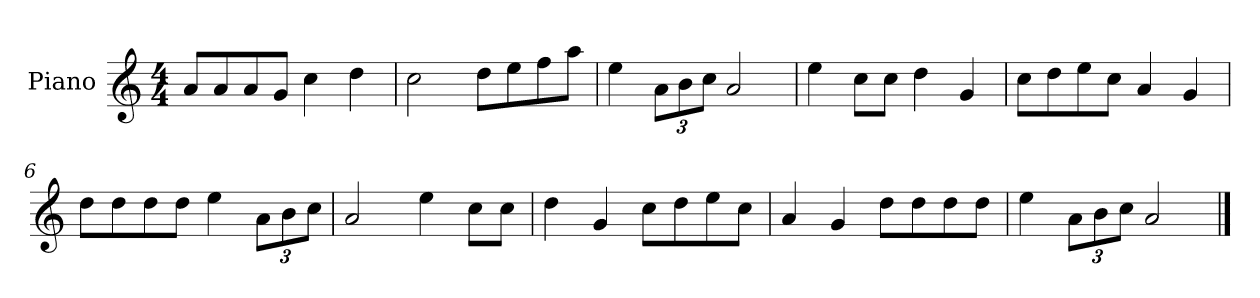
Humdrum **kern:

**kern
*part1
*staff1
*I"Piano
*I'P-no
*clefG2
*k[]
*M4/4
*MM90
=1
8a/L
8a/
8a/
8g/J
4cc\
4dd\
=2
2cc\
8dd\L
8ee\
8ff\
8aa\J
=3
4ee\
*Xbrackettup
12a\L
12b\
12cc\J
2a/
=4
4ee\
8cc\L
8cc\J
4dd\
4g/
=5
8cc\L
8dd\
8ee\
8cc\J
4a/
4g/
=6
8dd\L
8dd\
8dd\
8dd\J
4ee\
12a\L
12b\
12cc\J
!!LO:LB:g=z
=7
2a/
4ee\
8cc\L
8cc\J
=8
4dd\
4g/
8cc\L
8dd\
8ee\
8cc\J
=9
4a/
4g/
8dd\L
8dd\
8dd\
8dd\J
=10
4ee\
12a\L
12b\
12cc\J
2a/
==
*-
